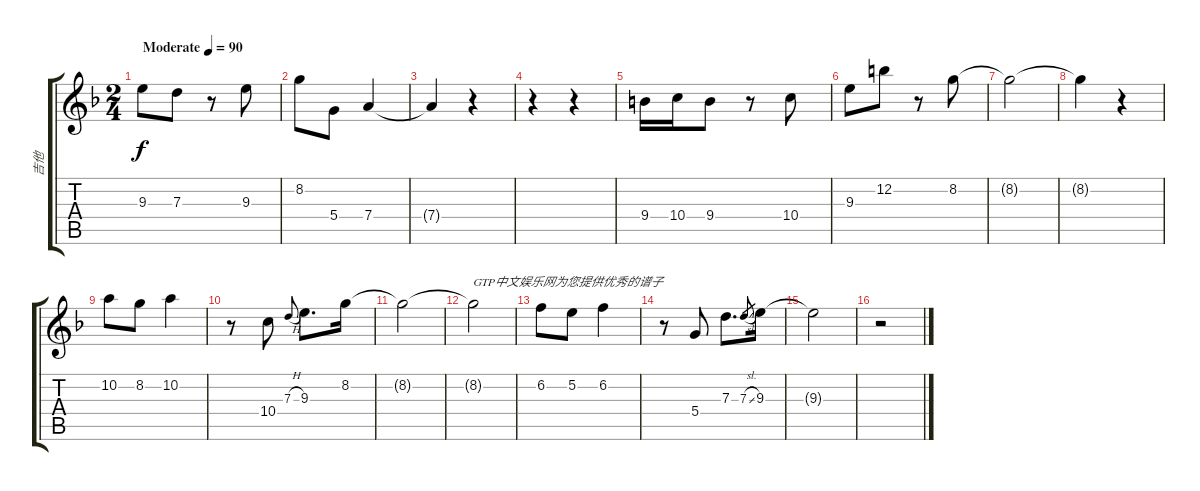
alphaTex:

\track ("吉他" "吉他") {instrument overdrivenguitar}
\staff {score tabs}
\tuning (E4 B3 G3 D3 A2 E2) {hide}
\ts (2 4)
\tempo (90 "Moderate")
\clef g2
\ks f
9.3.8{dy f instrument overdrivenguitar} 7.3.8 r.8 9.3.8 |
8.2.8 5.4.8 7.4.4 |
7.4{t}.4 r.4 |
r.4 r.4 |
9.4.16 10.4.16 9.4.8 r.8 10.4.8 |
9.3.8 12.2.8 r.8 8.2.8 |
8.2{t}.2 |
8.2{t}.4 r.4 |
10.2.8 8.2.8 10.2.4 |
r.8 10.4.8 7.3{h}.8{gr onbeat} 9.3.8{d} 8.2.16 |
8.2{t}.2 |
8.2{t}.2{txt "GTP中文娱乐网为您提供优秀的谱子"} |
6.2.8 5.2.8 6.2.4 |
r.8 5.4.8 7.3.8{d} 7.3{sl}.8{gr} 9.3.16 |
9.3{t}.2 |
r.2
